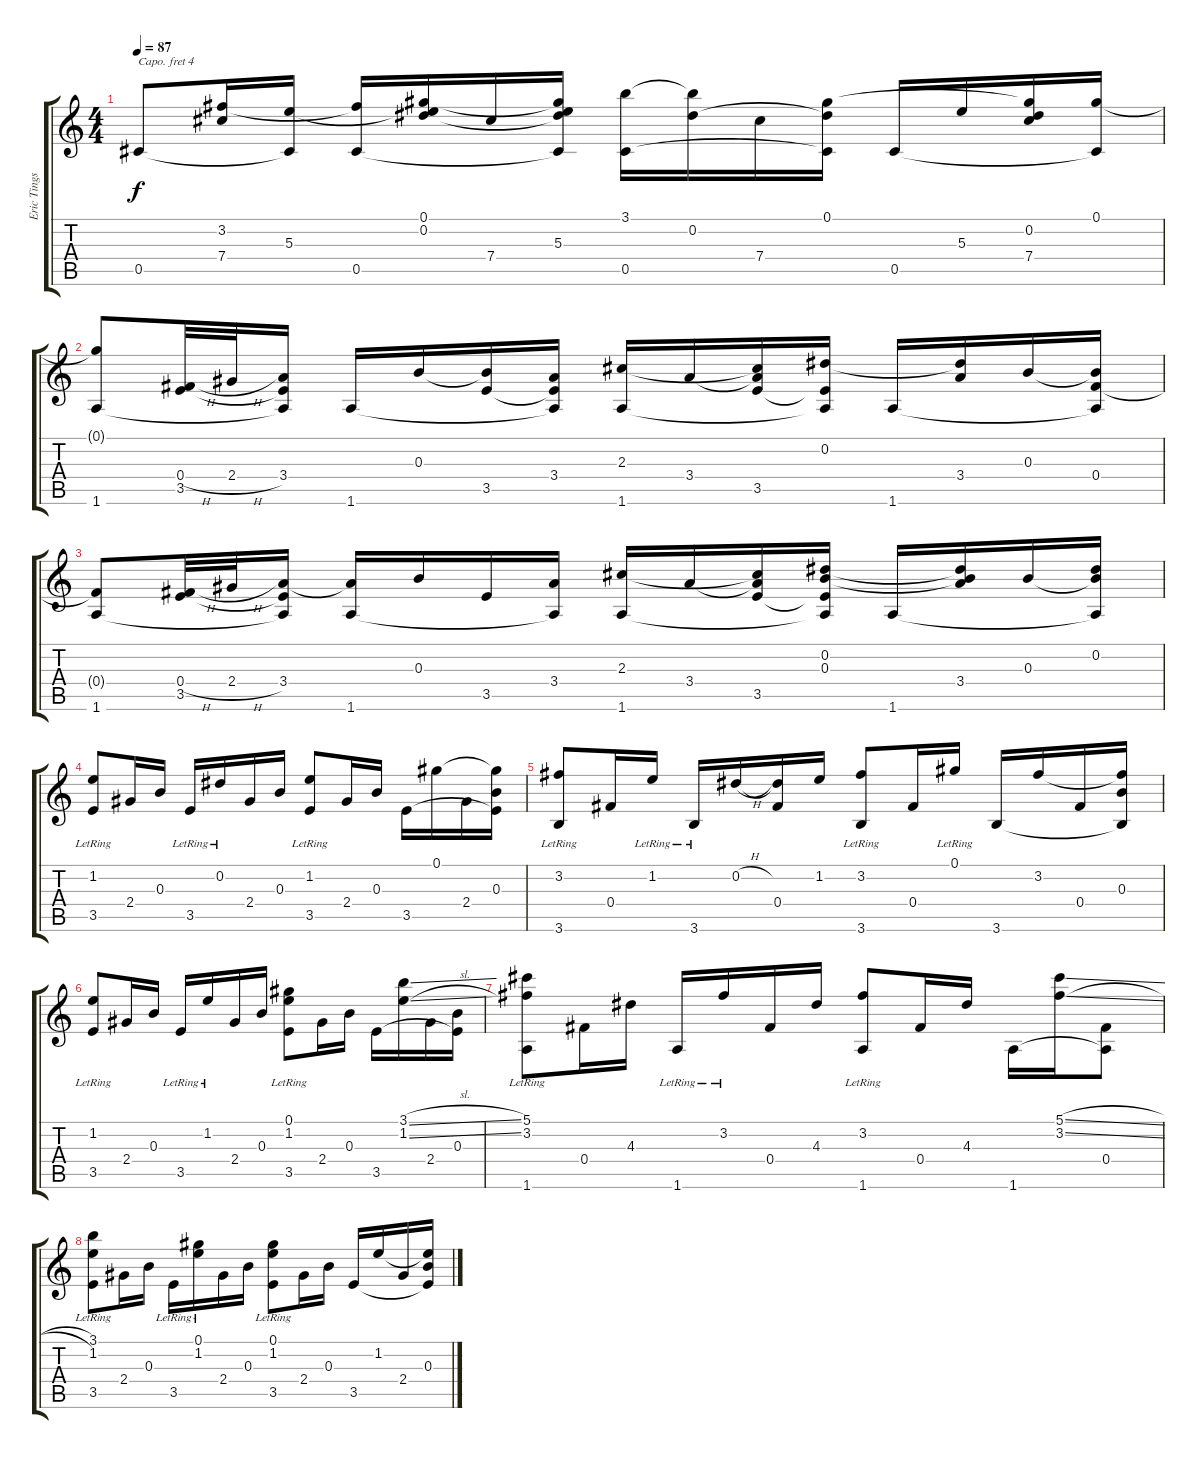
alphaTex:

\track ("Eric Tingstad" "Eric Tings") {instrument acousticguitarnylon}
\staff {score tabs}
\capo 4
\tuning (E4 B3 G3 D3 A2 E2) {hide}
\ts (4 4)
\tempo 87
\clef g2
\ks c
0.5.8{dy f} (3.2 7.4).16 (5.3 0.5{t}).16 (3.2{t} 0.5).16 (0.1 0.2 5.3{t}).16 7.4.16 (0.1{t} 0.2{t} 5.3 0.5{t}).16 (3.1 0.5).16 (3.1{t} 0.2).16 7.4.16 (0.1 0.2{t} 0.5{t}).16 0.5.16 5.3.16 (0.1{t} 0.2 7.4).16 (0.1 0.5{t}).16 |
(0.1{t} 1.6).8 (0.4{h} 3.5).32 2.4{h}.32 (3.4 3.5{t} 1.6{t}).16 1.6.16 0.3.16 (0.3{t} 3.5).16 (3.4 3.5{t} 1.6{t}).16 (2.3 1.6).16 3.4.16 (2.3{t} 3.4{t} 3.5).16 (0.2 3.5{t} 1.6{t}).16 1.6.16 (0.2{t} 3.4).16 0.3.16 (0.3{t} 0.4 1.6{t}).16 |
(0.4{t} 1.6).8 (0.4{h} 3.5).32 2.4{h}.32 (3.4 3.5{t} 1.6{t}).16 (3.4{t} 1.6).16 0.3.16 3.5.16 (3.4 1.6{t}).16 (2.3 1.6).16 3.4.16 (2.3{t} 3.4{t} 3.5).16 (0.2 0.3 3.5{t} 1.6{t}).16 1.6.16 (0.2{t} 0.3{t} 3.4).16 0.3.16 (0.2 0.3{t} 1.6{t}).16 |
(1.2{lr} 3.5{lr}).8 2.4.16 0.3.16 3.5{lr}.16 0.2{lr}.16 2.4.16 0.3.16 (1.2{lr} 3.5{lr}).8 2.4.16 0.3.16 3.5.16 0.1.16 2.4.16 (0.1{t} 0.3 3.5{t}).16 |
(3.2{lr} 3.6{lr}).8 0.4.16 1.2{lr}.16 3.6{lr}.16 0.2{h}.16 (0.2{t} 0.4).16 1.2.16 (3.2{lr} 3.6{lr}).8 0.4.16 0.1{lr}.16 3.6.16 3.2.16 0.4.16 (3.2{t} 0.3 3.6{t}).16 |
(1.2{lr} 3.5{lr}).8 2.4.16 0.3.16 3.5{lr}.16 1.2{lr}.16 2.4.16 0.3.16 (0.1{lr} 1.2{lr} 3.5{lr}).8 2.4.16 0.3.16 3.5.16 (3.1{sl} 1.2{sl}).16 2.4.16 (0.3 3.5{t}).16 |
(5.1{lr} 3.2{lr} 1.6{lr}).8 0.4.16 4.3.16 1.6{lr}.16 3.2{lr}.16 0.4.16 4.3.16 (3.2{lr} 1.6{lr}).8 0.4.16 4.3.16 1.6.16 (5.1{sl} 3.2{sl}).16 (0.4 1.6{t}).8 |
(3.1{lr} 1.2{lr} 3.5{lr}).8 2.4.16 0.3.16 3.5{lr}.16 (0.1{lr} 1.2{lr}).16 2.4.16 0.3.16 (0.1{lr} 1.2{lr} 3.5{lr}).8 2.4.16 0.3.16 3.5.16 1.2.16 2.4.16 (1.2{t} 0.3 3.5{t}).16
